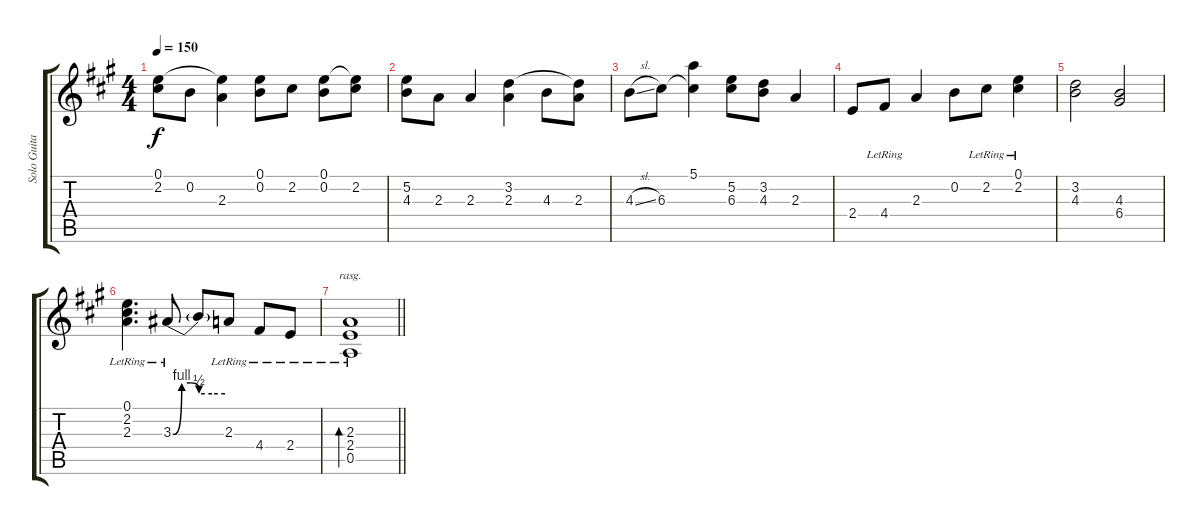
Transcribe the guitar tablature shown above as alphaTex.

\track ("Solo Guitar" "Solo Guita") {instrument acousticguitarsteel}
\staff {score tabs}
\tuning (E4 B3 G3 D3 A2 E2) {hide}
\ts (4 4)
\tempo 150
\clef g2
\ks a
(0.1 2.2).8{dy f} 0.2.8 (0.1{t} 2.3).4 (0.1 0.2).8 2.2.8 (0.1 0.2).8 (0.1{t} 2.2).8 |
(5.2 4.3).8 2.3.8 2.3.4 (3.2 2.3).4 4.3.8 (3.2{t} 2.3).8 |
4.3{sl}.8 6.3.8 (5.1 6.3{t}).4 (5.2 6.3).8 (3.2 4.3).8 2.3.4 |
2.4.8 4.4{lr}.8 2.3.4 0.2.8 2.2{lr}.8 (0.1{lr} 2.2{lr}).4 |
(3.2 4.3).2 (4.3 6.4).2 |
(0.1 2.2 2.3{lr}).4{d} 3.3{be (custom 0 0 10 4 20 4 30 2 45 2 60 2) lr}.8 3.3{t}.8 2.3{lr}.8 4.4{lr}.8 2.4{lr}.8 |
\barLineRight lightlight
(2.3{lr} 2.4{lr} 0.5{lr}).1{bd 480 rasg ii}
